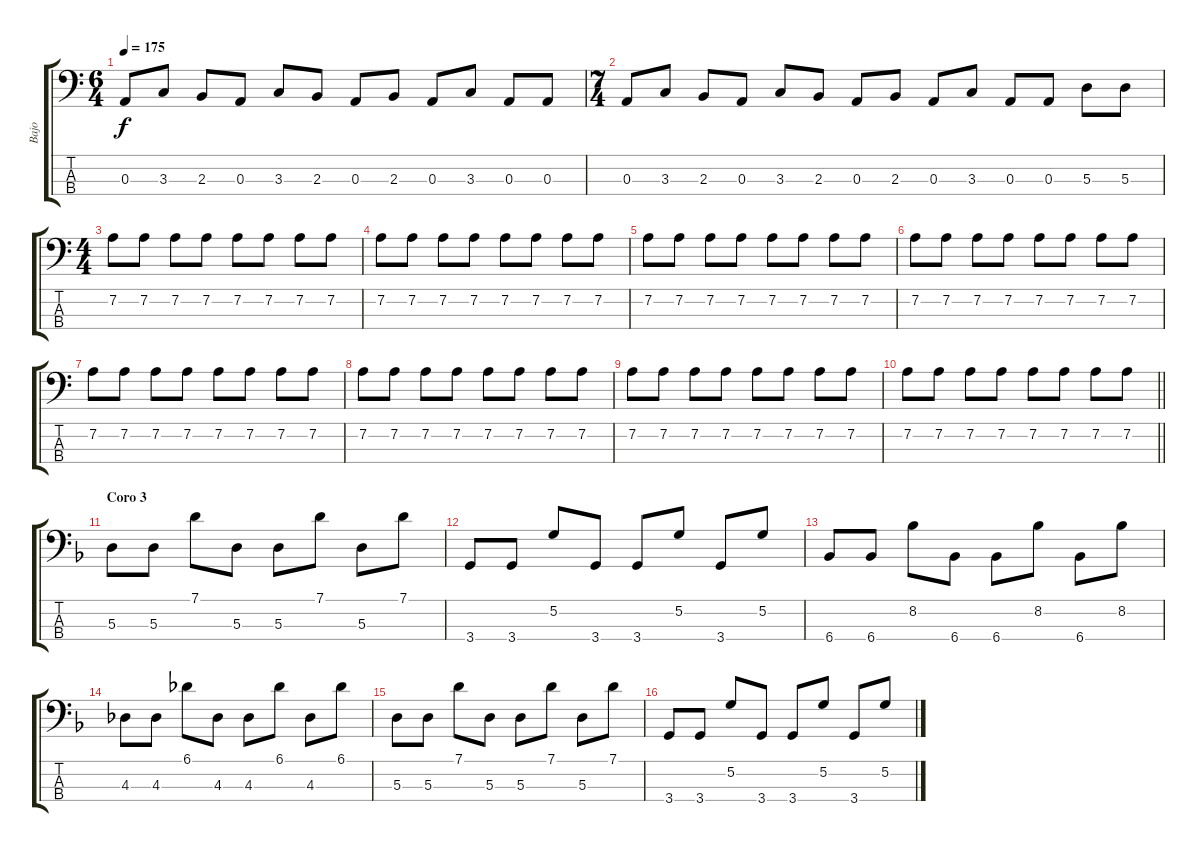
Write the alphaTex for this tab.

\track ("Bajo" "Bajo") {instrument electricbassfinger}
\staff {score tabs}
\tuning (G2 D2 A1 E1) {hide}
\ts (6 4)
\tempo 175
\clef f4
\ks aminor
0.3.8{dy f} 3.3.8 2.3.8 0.3.8 3.3.8 2.3.8 0.3.8 2.3.8 0.3.8 3.3.8 0.3.8 0.3.8 |
\ts (7 4)
0.3.8 3.3.8 2.3.8 0.3.8 3.3.8 2.3.8 0.3.8 2.3.8 0.3.8 3.3.8 0.3.8 0.3.8 5.3.8 5.3.8 |
\ts (4 4)
7.2.8 7.2.8 7.2.8 7.2.8 7.2.8 7.2.8 7.2.8 7.2.8 |
7.2.8 7.2.8 7.2.8 7.2.8 7.2.8 7.2.8 7.2.8 7.2.8 |
7.2.8 7.2.8 7.2.8 7.2.8 7.2.8 7.2.8 7.2.8 7.2.8 |
7.2.8 7.2.8 7.2.8 7.2.8 7.2.8 7.2.8 7.2.8 7.2.8 |
7.2.8 7.2.8 7.2.8 7.2.8 7.2.8 7.2.8 7.2.8 7.2.8 |
7.2.8 7.2.8 7.2.8 7.2.8 7.2.8 7.2.8 7.2.8 7.2.8 |
7.2.8 7.2.8 7.2.8 7.2.8 7.2.8 7.2.8 7.2.8 7.2.8 |
\barLineRight lightlight
7.2.8 7.2.8 7.2.8 7.2.8 7.2.8 7.2.8 7.2.8 7.2.8 |
\section ("" "Coro 3")
\ks dminor
5.3.8 5.3.8 7.1.8 5.3.8 5.3.8 7.1.8 5.3.8 7.1.8 |
3.4.8 3.4.8 5.2.8 3.4.8 3.4.8 5.2.8 3.4.8 5.2.8 |
6.4.8 6.4.8 8.2.8 6.4.8 6.4.8 8.2.8 6.4.8 8.2.8 |
4.3.8 4.3.8 6.1.8 4.3.8 4.3.8 6.1.8 4.3.8 6.1.8 |
5.3.8 5.3.8 7.1.8 5.3.8 5.3.8 7.1.8 5.3.8 7.1.8 |
3.4.8 3.4.8 5.2.8 3.4.8 3.4.8 5.2.8 3.4.8 5.2.8
